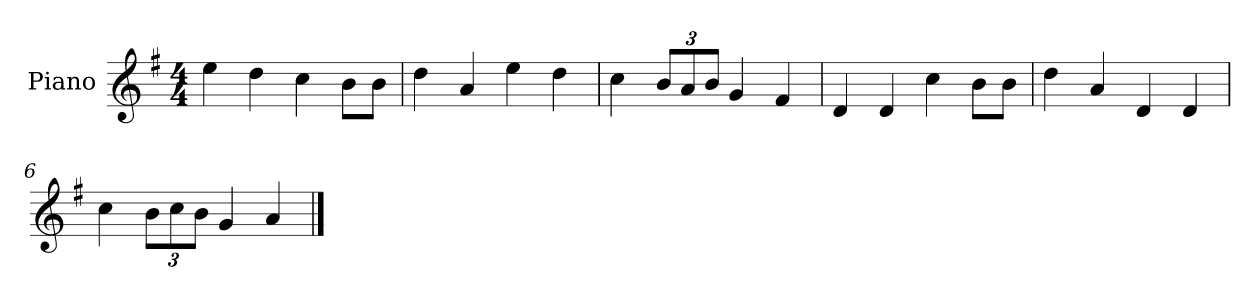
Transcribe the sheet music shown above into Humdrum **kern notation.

**kern
*part1
*staff1
*I"Piano
*I'P-no
*clefG2
*k[f#]
*M4/4
*MM90
=1
4ee\
4dd\
4cc\
8b\L
8b\J
=2
4dd\
4a/
4ee\
4dd\
=3
4cc\
*Xbrackettup
12b/L
12a/
12b/J
4g/
4f#/
=4
4d/
4d/
4cc\
8b\L
8b\J
=5
4dd\
4a/
4d/
4d/
=6
4cc\
12b\L
12cc\
12b\J
4g/
4a/
==
*-
